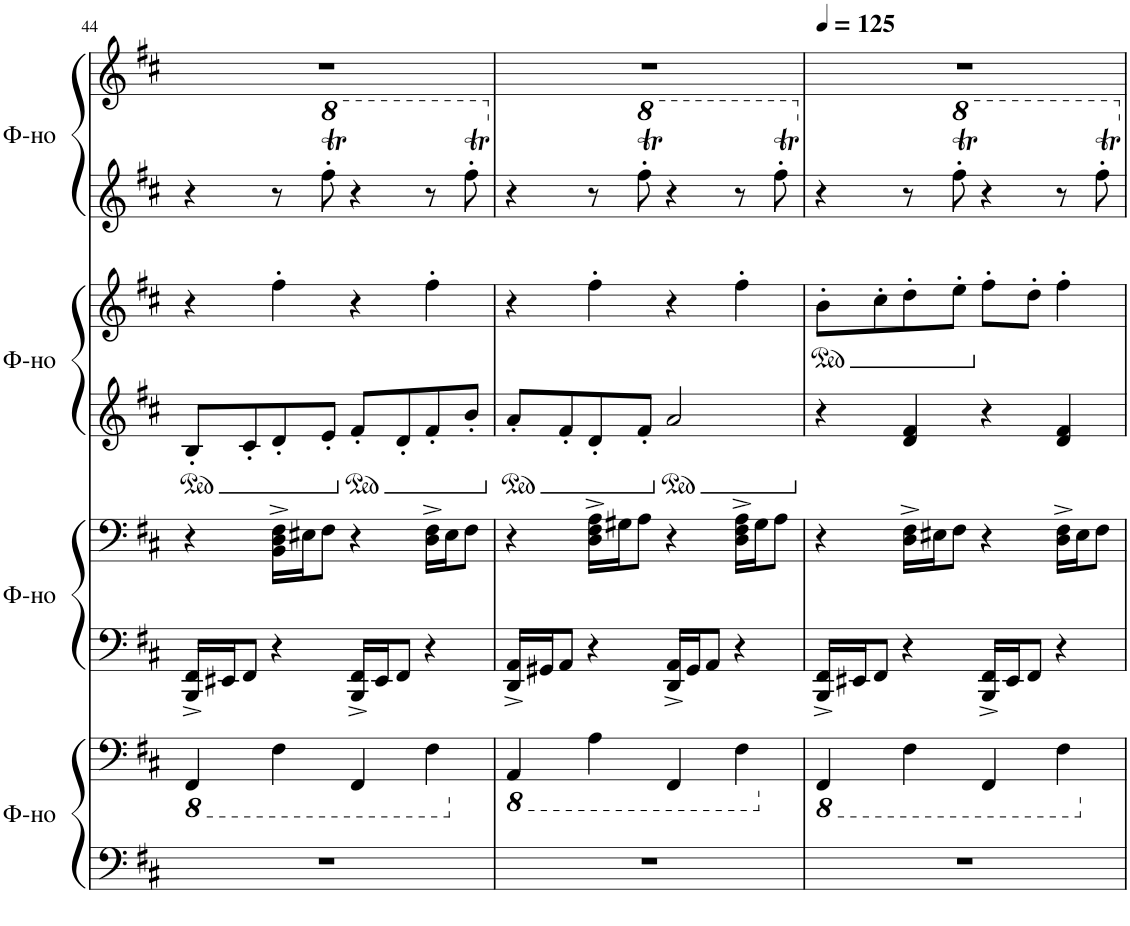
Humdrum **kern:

**kern	**kern	**kern	**kern	**kern	**kern	**kern	**kern
*part4	*part4	*part3	*part3	*part2	*part2	*part1	*part1
*staff8	*staff7	*staff6	*staff5	*staff4	*staff3	*staff2	*staff1
*I"Фортепиано	*	*I"Фортепиано	*	*I"Фортепиано	*	*I"Фортепиано	*
!!LO:PB:g=z
*clefF4	*clefF4	*clefF4	*clefF4	*clefG2	*clefG2	*clefG2	*clefG2
*k[f#c#]	*k[f#c#]	*k[f#c#]	*k[f#c#]	*k[f#c#]	*k[f#c#]	*k[f#c#]	*k[f#c#]
*M4/4	*M4/4	*M4/4	*M4/4	*M4/4	*M4/4	*M4/4	*M4/4
*met(c)	*met(c)	*met(c)	*met(c)	*met(c)	*met(c)	*met(c)	*met(c)
*	*8ba	*	*	*	*	*	*
=44	=44	=44	=44	=44	=44	=44	=44
1r	4FFF#/	16BBB/^ 16FF#/^LL	4r	8B'/L	4r	4r	1r
.	.	16EE#X/J	.	.	.	.	.
.	.	8FF#/J	.	8c#'/	.	.	.
.	4FF#\	4r	16BB\^ 16D\^ 16F#\^LL	8d'/	4ff#'\	8r	.
.	.	.	16E#X\J	.	.	.	.
*	*	*	*	*	*	*8va	*
.	.	.	8F#\J	8e'/J	.	8fff#t'\	.
.	4FFF#/	16BBB/^ 16FF#/^LL	4r	8f#'/L	4r	4r	.
.	.	16EE#/J	.	.	.	.	.
.	.	8FF#/J	.	8d'/	.	.	.
.	4FF#\	4r	16D\^ 16F#\^LL	8f#'/	4ff#'\	8r	.
.	.	.	16E#\J	.	.	.	.
.	.	.	8F#\J	8b'/J	.	8fff#t'\	.
=45	=45	=45	=45	=45	=45	=45	=45
*	*X8ba	*	*	*	*	*	*
*	*8ba	*	*	*	*	*	*
*	*	*	*	*	*	*X8va	*
1r	4AAA/	16DD/^ 16AA/^LL	4r	8a'/L	4r	4r	1r
.	.	16GG#X/J	.	.	.	.	.
.	.	8AA/J	.	8f#'/	.	.	.
.	4AA\	4r	16D\^ 16F#\^ 16A\^LL	8d'/	4ff#'\	8r	.
.	.	.	16G#X\J	.	.	.	.
*	*	*	*	*	*	*8va	*
.	.	.	8A\J	8f#'/J	.	8fff#t'\	.
.	4FFF#/	16DD/^ 16AA/^LL	4r	2a/	4r	4r	.
.	.	16GG#/J	.	.	.	.	.
.	.	8AA/J	.	.	.	.	.
.	4FF#\	4r	16D\^ 16F#\^ 16A\^LL	.	4ff#'\	8r	.
.	.	.	16G#\J	.	.	.	.
.	.	.	8A\J	.	.	8fff#t'\	.
=46	=46	=46	=46	=46	=46	=46	=46
*	*X8ba	*	*	*	*	*	*
*	*8ba	*	*	*	*	*	*
*	*	*	*	*	*ped	*	*
*	*	*	*	*	*	*X8va	*
*	*	*	*	*	*	*	*MM125
1r	4FFF#/	16BBB/^ 16FF#/^LL	4r	4r	8b'\L	4r	1r
.	.	16EE#X/J	.	.	.	.	.
.	.	8FF#/J	.	.	8cc#'\	.	.
.	4FF#\	4r	16D\^ 16F#\^LL	4d/ 4f#/	8dd'\	8r	.
.	.	.	16E#X\J	.	.	.	.
*	*	*	*	*	*	*8va	*
.	.	.	8F#\J	.	8ee'\J	8fff#t'\	.
*	*	*	*	*	*Xped	*	*
.	4FFF#/	16BBB/^ 16FF#/^LL	4r	4r	8ff#'\L	4r	.
.	.	16EE#/J	.	.	.	.	.
.	.	8FF#/J	.	.	8dd'\J	.	.
.	4FF#\	4r	16D\^ 16F#\^LL	4d/ 4f#/	4ff#'\	8r	.
.	.	.	16E#\J	.	.	.	.
.	.	.	8F#\J	.	.	8fff#t'\	.
*	*X8ba	*	*	*	*	*	*
*	*	*	*	*	*	*X8va	*
=	=	=	=	=	=	=	=
*-	*-	*-	*-	*-	*-	*-	*-
